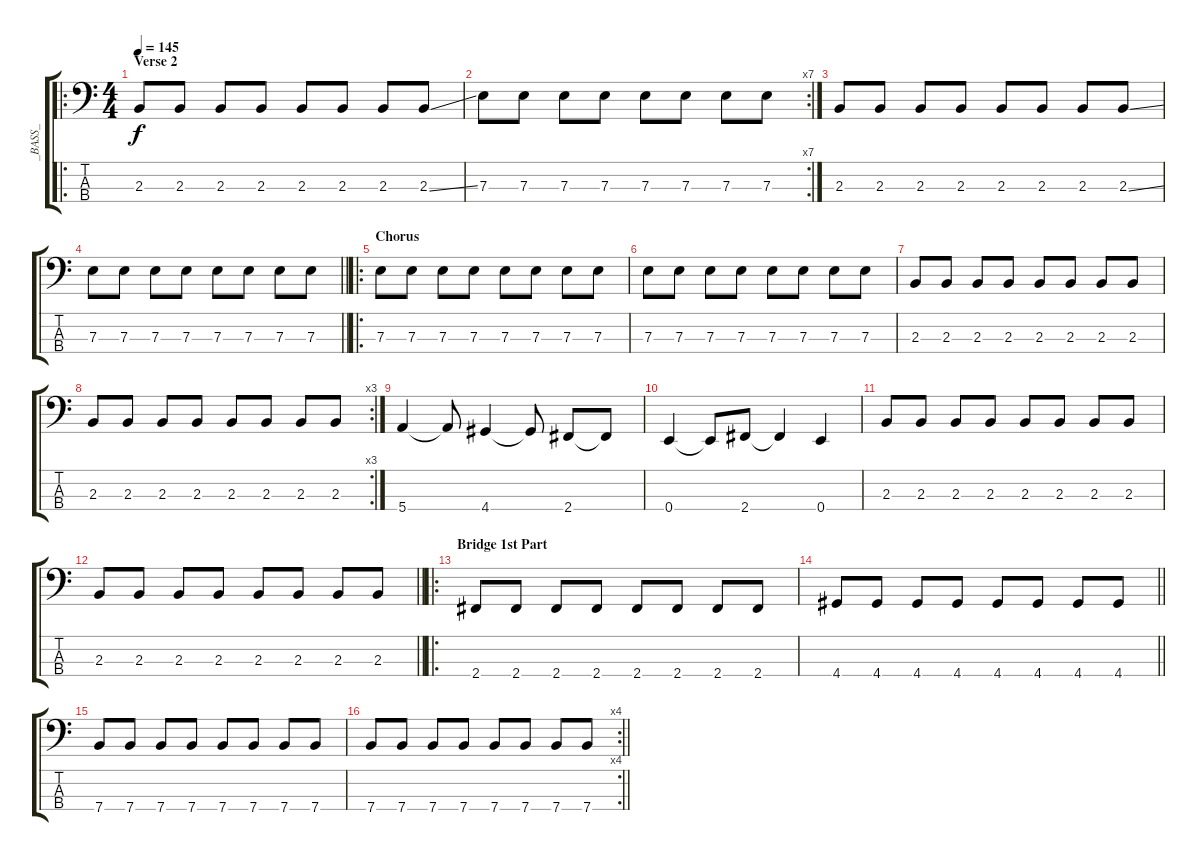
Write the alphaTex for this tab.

\track ("_BASS_" "_BASS_") {instrument electricbasspick}
\staff {score tabs}
\tuning (G2 D2 A1 E1) {hide}
\ro
\ts (4 4)
\section ("" "Verse 2")
\tempo 145
\clef f4
\ks c
2.3.8{dy f} 2.3.8 2.3.8 2.3.8 2.3.8 2.3.8 2.3.8 2.3{ss}.8 |
\rc 7
7.3.8 7.3.8 7.3.8 7.3.8 7.3.8 7.3.8 7.3.8 7.3.8 |
2.3.8 2.3.8 2.3.8 2.3.8 2.3.8 2.3.8 2.3.8 2.3{ss}.8 |
\barLineRight lightlight
7.3.8 7.3.8 7.3.8 7.3.8 7.3.8 7.3.8 7.3.8 7.3.8 |
\ro
\section ("" "Chorus")
7.3.8 7.3.8 7.3.8 7.3.8 7.3.8 7.3.8 7.3.8 7.3.8 |
7.3.8 7.3.8 7.3.8 7.3.8 7.3.8 7.3.8 7.3.8 7.3.8 |
2.3.8 2.3.8 2.3.8 2.3.8 2.3.8 2.3.8 2.3.8 2.3.8 |
\rc 3
2.3.8 2.3.8 2.3.8 2.3.8 2.3.8 2.3.8 2.3.8 2.3.8 |
5.4.4 5.4{t}.8 4.4.4 4.4{t}.8 2.4.8 2.4{t}.8 |
0.4.4 0.4{t}.8 2.4.8 2.4{t}.4 0.4.4 |
2.3.8 2.3.8 2.3.8 2.3.8 2.3.8 2.3.8 2.3.8 2.3.8 |
\barLineRight lightlight
2.3.8 2.3.8 2.3.8 2.3.8 2.3.8 2.3.8 2.3.8 2.3.8 |
\ro
\section ("" "Bridge 1st Part")
2.4.8 2.4.8 2.4.8 2.4.8 2.4.8 2.4.8 2.4.8 2.4.8 |
\barLineRight lightlight
4.4.8 4.4.8 4.4.8 4.4.8 4.4.8 4.4.8 4.4.8 4.4.8 |
7.4.8 7.4.8 7.4.8 7.4.8 7.4.8 7.4.8 7.4.8 7.4.8 |
\rc 4
\barLineRight lightlight
7.4.8 7.4.8 7.4.8 7.4.8 7.4.8 7.4.8 7.4.8 7.4.8
